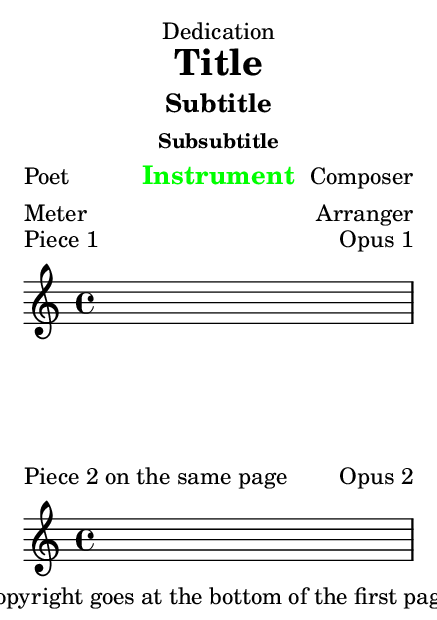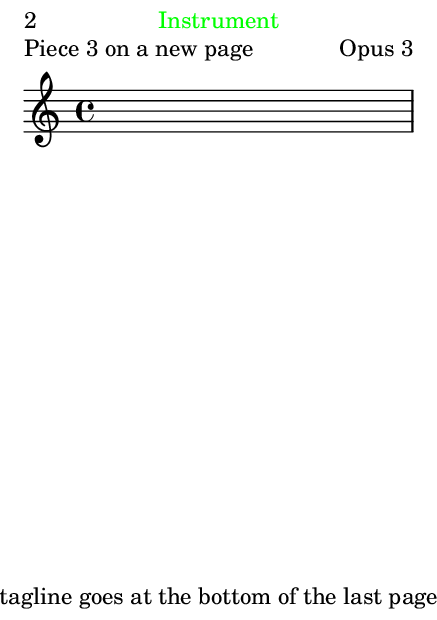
%% Generated by lilypond-book
%% Options: [exampleindent=10.16\mm,indent=0\mm,line-width=160\mm,noragged-right,paper-height=845.047\pt,paper-width=597.508\pt,papersize="a7",quote]
\include "lilypond-book-preamble.ly"


% ****************************************************************
% Start cut-&-pastable-section
% ****************************************************************

#(ly:set-option 'eps-box-padding 3.000000)



\paper {
  #(set-paper-size "a7")
  indent = 0\mm
  ragged-right = ##f
}

\layout {
  
}




% ****************************************************************
% ly snippet:
% ****************************************************************
\sourcefileline 680
\book {
  \header {
      % The following fields are centered
    dedication = "Dedication"
    title = "Title"
    subtitle = "Subtitle"
    subsubtitle = "Subsubtitle"
      % The following fields are evenly spread on one line
      % the field "instrument" also appears on following pages
    instrument = \markup \with-color #green "Instrument"
    poet = "Poet"
    composer = "Composer"
      % The following fields are placed at opposite ends of the same line
    meter = "Meter"
    arranger = "Arranger"
      % The following fields are centered at the bottom
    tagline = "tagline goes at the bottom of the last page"
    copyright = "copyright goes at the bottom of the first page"
  }
  \score {
    \header {
        % The following fields are placed at opposite ends of the same line
      piece = "Piece 1"
      opus = "Opus 1"
    }
    { s1 }
  }
  \score {
    \header {
        % The following fields are placed at opposite ends of the same line
      piece = "Piece 2 on the same page"
      opus = "Opus 2"
    }
    { s1 }
  }
  \pageBreak
  \score {
    \header {
        % The following fields are placed at opposite ends of the same line
      piece = "Piece 3 on a new page"
      opus = "Opus 3"
    }
    { s1 }
  }
}


% ****************************************************************
% end ly snippet
% ****************************************************************
